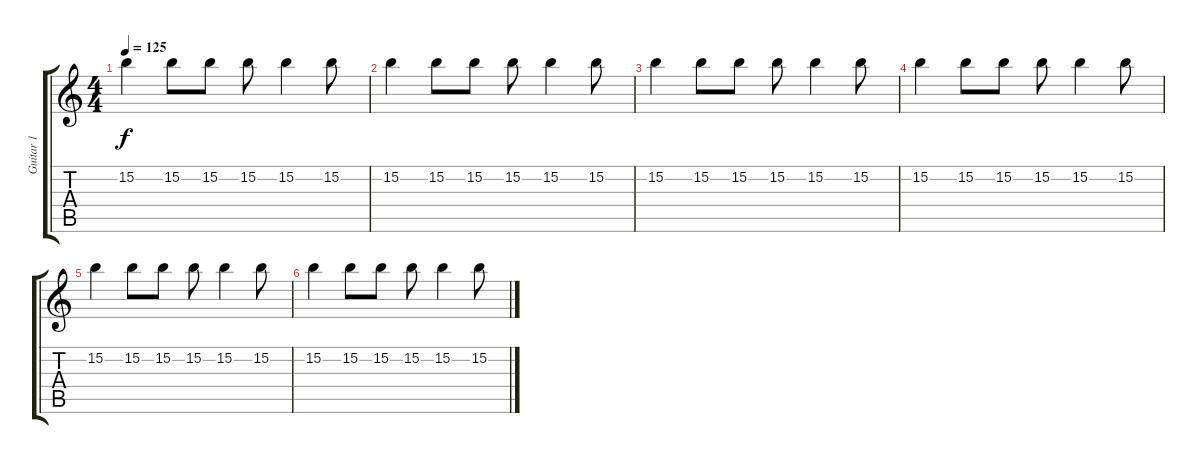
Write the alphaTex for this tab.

\track ("Guitar 1" "Guitar 1") {instrument distortionguitar}
\staff {score tabs}
\tuning (Db4 Ab3 E3 B2 Gb2 B1) {hide}
\ts (4 4)
\tempo 125
\clef g2
\ks c
15.2.4{dy f} 15.2.8 15.2.8 15.2.8 15.2.4 15.2.8 |
15.2.4 15.2.8 15.2.8 15.2.8 15.2.4 15.2.8 |
15.2.4 15.2.8 15.2.8 15.2.8 15.2.4 15.2.8 |
15.2.4 15.2.8 15.2.8 15.2.8 15.2.4 15.2.8 |
15.2.4 15.2.8 15.2.8 15.2.8 15.2.4 15.2.8 |
15.2.4 15.2.8 15.2.8 15.2.8 15.2.4 15.2.8
